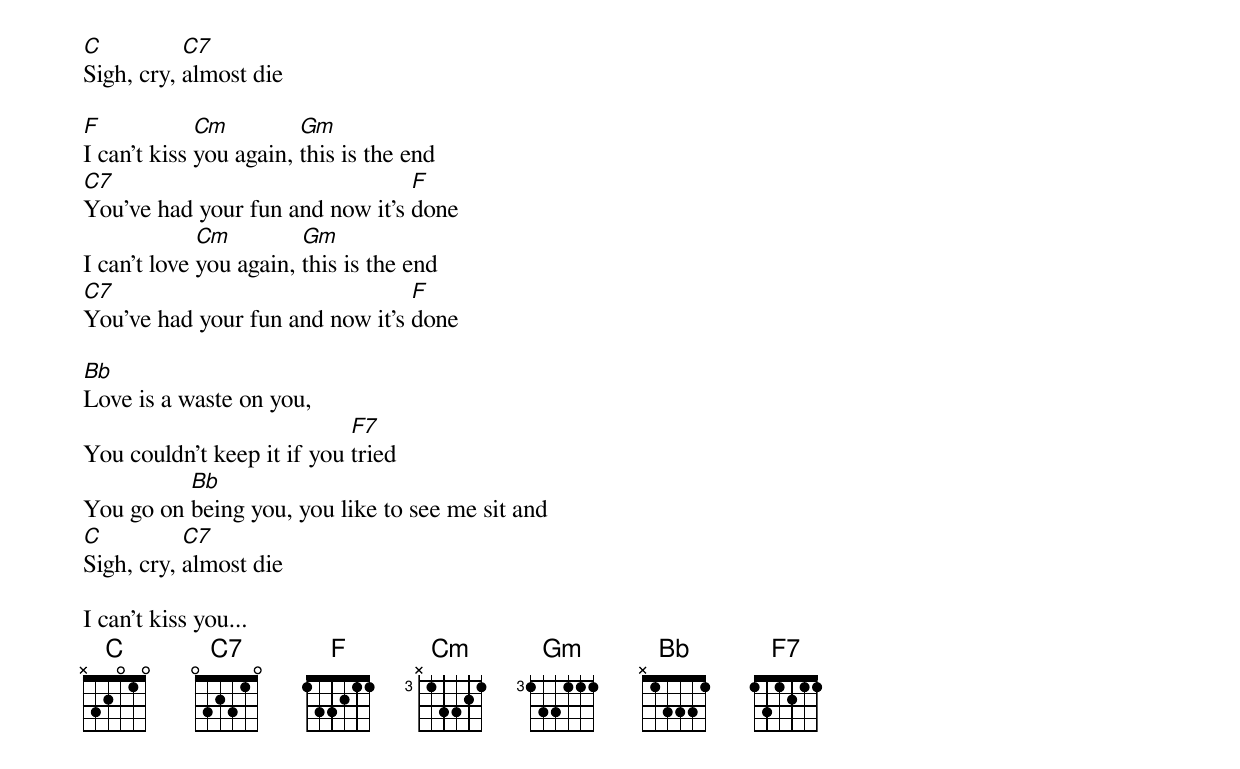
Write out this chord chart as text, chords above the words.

C          C7
Sigh, cry, almost die

F            Cm         Gm
I can’t kiss you again, this is the end
C7                               F
You’ve had your fun and now it’s done
             Cm         Gm
I can’t love you again, this is the end
C7                               F
You’ve had your fun and now it’s done

Bb
Love is a waste on you,
                            F7
You couldn’t keep it if you tried
          Bb
You go on being you, you like to see me sit and
C          C7
Sigh, cry, almost die

I can’t kiss you...
